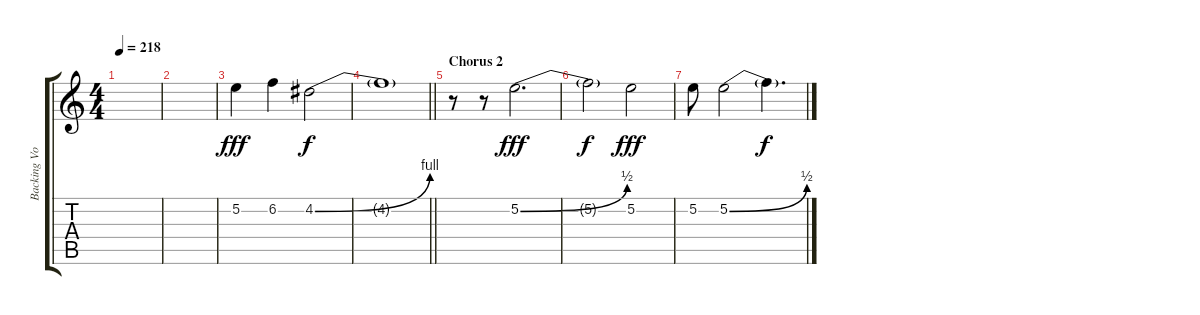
\track ("Backing Vocals [Sully Erna]" "Backing Vo") {instrument contrabass}
\staff {score tabs}
\tuning (E4 B3 G3 D3 A2 E2) {hide}
\ts (4 4)
\tempo 218
\clef g2
\ks c
|
|
5.2.4{dy fff} 6.2.4 4.2{be (bend 0 0 60 4)}.2{dy f} |
\barLineRight lightlight
4.2{t}.1 |
\section ("" "Chorus 2")
r.8 r.8 5.2{be (bend 0 0 60 2)}.2{d dy fff} |
5.2{t}.2{dy f} 5.2.2{dy fff} |
5.2.8 5.2{be (bend 0 0 60 2)}.2 5.2{t}.4{d dy f}
